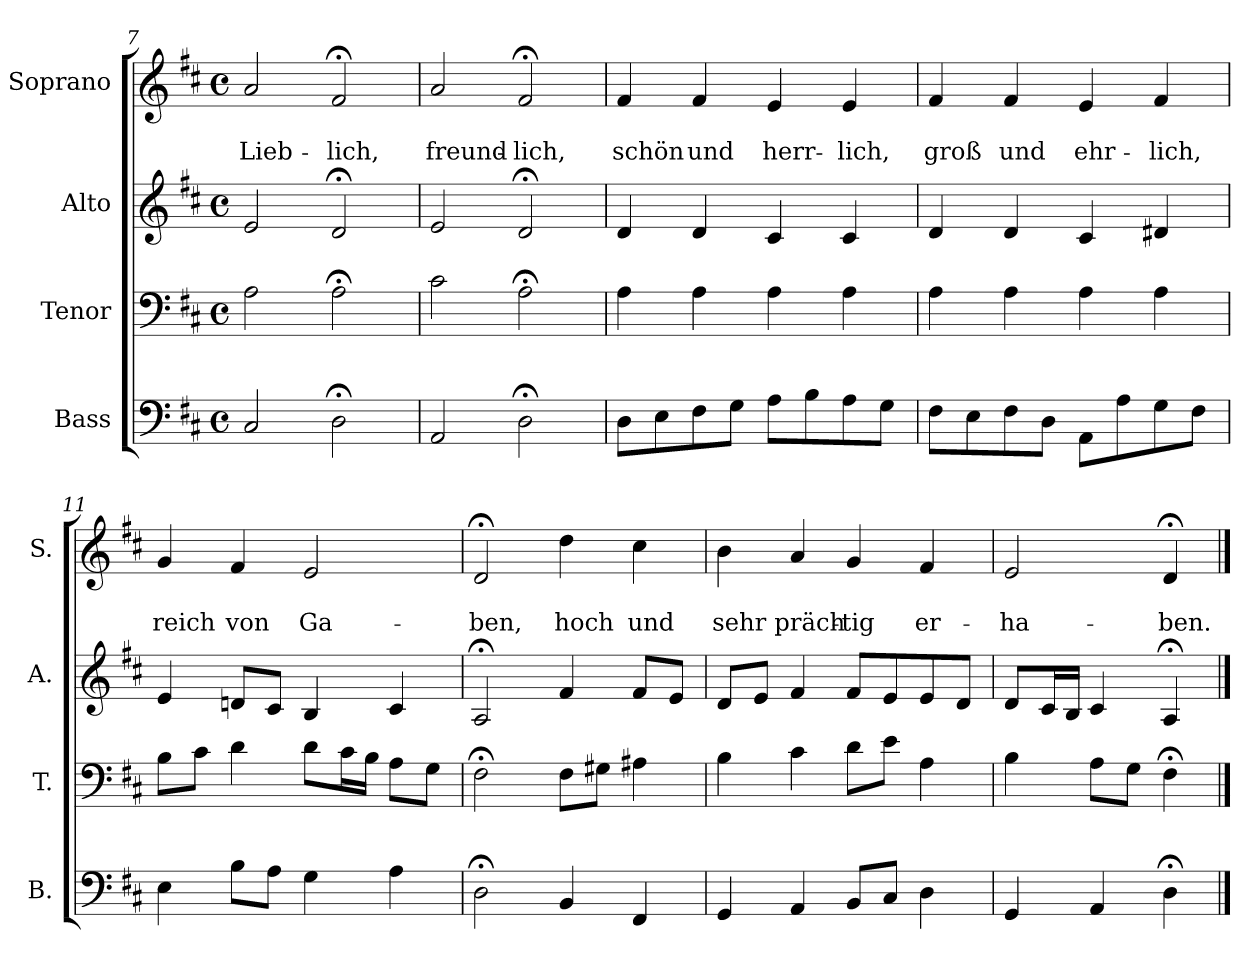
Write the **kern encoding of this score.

**kern	**kern	**kern	**kern	**text	**text
*part4	*part3	*part2	*part1	*part1	*part1
*staff4	*staff3	*staff2	*staff1	*staff1	*staff1
*I"Bass	*I"Tenor	*I"Alto	*I"Soprano	*	*
*I'B.	*I'T.	*I'A.	*I'S.	*	*
*clefF4	*clefF4	*clefG2	*clefG2	*	*
*k[f#c#]	*k[f#c#]	*k[f#c#]	*k[f#c#]	*	*
*D:	*D:	*D:	*D:	*	*
*M4/4	*M4/4	*M4/4	*M4/4	*	*
*met(c)	*met(c)	*met(c)	*met(c)	*	*
=7	=7	=7	=7	=7	=7
2C#/	2A\	2e/	2a/	.	Lieb-
2D;<\	2A;<\	2d;</	2f#;</	.	-lich,
=8	=8	=8	=8	=8	=8
2AA/	2c#\	2e/	2a/	.	freund-
2D;<\	2A;<\	2d;</	2f#;</	.	-lich,
=9	=9	=9	=9	=9	=9
8D\L	4A\	4d/	4f#/	.	schön
8E\	.	.	.	.	.
8F#\	4A\	4d/	4f#/	.	und
8G\J	.	.	.	.	.
8A\L	4A\	4c#/	4e/	.	herr-
8B\	.	.	.	.	.
8A\	4A\	4c#/	4e/	.	-lich,
8G\J	.	.	.	.	.
!!LO:PB:g=z
=10	=10	=10	=10	=10	=10
8F#\L	4A\	4d/	4f#/	.	groß
8E\	.	.	.	.	.
8F#\	4A\	4d/	4f#/	.	und
8D\J	.	.	.	.	.
8AA\L	4A\	4c#/	4e/	.	ehr-
8A\	.	.	.	.	.
8G\	4A\	4d#X/	4f#/	.	-lich,
8F#\J	.	.	.	.	.
=11	=11	=11	=11	=11	=11
4E\	8B\L	4e/	4g/	.	reich
.	8c#\J	.	.	.	.
8B\L	4d\	8dn/L	4f#/	.	von
8A\J	.	8c#/J	.	.	.
4G\	8d\L	4B/	2e/	.	Ga-
.	16c#\L	.	.	.	.
.	16B\JJ	.	.	.	.
4A\	8A\L	4c#/	.	.	.
.	8G\J	.	.	.	.
=12	=12	=12	=12	=12	=12
2D;<\	2F#;<\	2A;</	2d;</	.	-ben,
4BB/	8F#\L	4f#/	4dd\	.	hoch
.	8G#X\J	.	.	.	.
4FF#/	4A#X\	8f#/L	4cc#\	.	und
.	.	8e/J	.	.	.
=13	=13	=13	=13	=13	=13
4GG/	4B\	8d/L	4b\	.	sehr
.	.	8e/J	.	.	.
4AA/	4c#\	4f#/	4a/	.	präch-
8BB/L	8d\L	8f#/L	4g/	.	-tig
8C#/J	8e\J	8e/	.	.	.
4D\	4A\	8e/	4f#/	.	er-
.	.	8d/J	.	.	.
=14	=14	=14	=14	=14	=14
4GG/	4B\	8d/L	2e/	.	-ha-
.	.	16c#/L	.	.	.
.	.	16B/JJ	.	.	.
4AA/	8A\L	4c#/	.	.	.
.	8G\J	.	.	.	.
4D;<\	4F#;<\	4A;</	4d;</	.	-ben.
==	==	==	==	==	==
*-	*-	*-	*-	*-	*-
